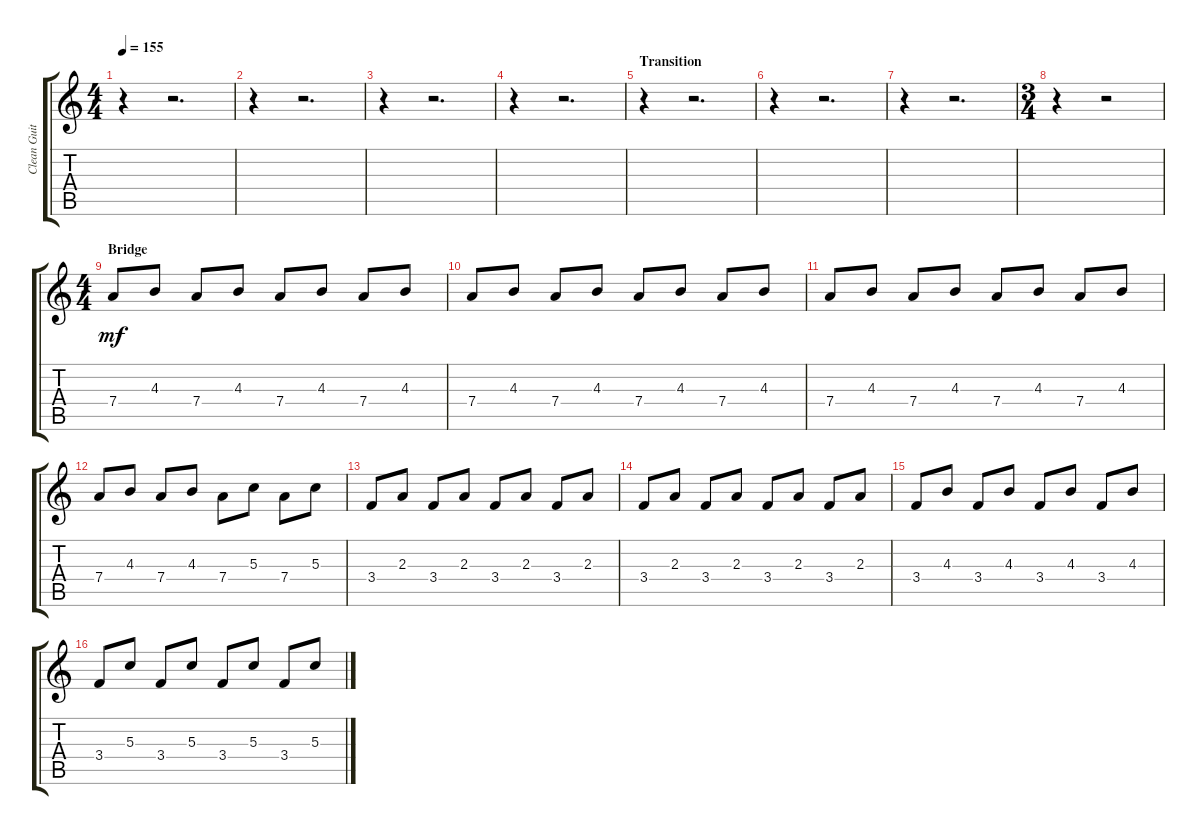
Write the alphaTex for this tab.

\track ("Clean Guitar Rhythm" "Clean Guit") {instrument electricguitarclean}
\staff {score tabs}
\tuning (E4 B3 G3 D3 A2 E2) {hide}
\ts (4 4)
\tempo 155
\clef g2
\ks c
r.4{dy mf} r.2{d} |
r.4 r.2{d} |
r.4 r.2{d} |
r.4 r.2{d} |
\section ("" "Transition")
r.4 r.2{d} |
r.4 r.2{d} |
r.4 r.2{d} |
\ts (3 4)
r.4 r.2 |
\ts (4 4)
\section ("" "Bridge")
7.4.8 4.3.8 7.4.8 4.3.8 7.4.8 4.3.8 7.4.8 4.3.8 |
7.4.8 4.3.8 7.4.8 4.3.8 7.4.8 4.3.8 7.4.8 4.3.8 |
7.4.8 4.3.8 7.4.8 4.3.8 7.4.8 4.3.8 7.4.8 4.3.8 |
7.4.8 4.3.8 7.4.8 4.3.8 7.4.8 5.3.8 7.4.8 5.3.8 |
3.4.8 2.3.8 3.4.8 2.3.8 3.4.8 2.3.8 3.4.8 2.3.8 |
3.4.8 2.3.8 3.4.8 2.3.8 3.4.8 2.3.8 3.4.8 2.3.8 |
3.4.8 4.3.8 3.4.8 4.3.8 3.4.8 4.3.8 3.4.8 4.3.8 |
3.4.8 5.3.8 3.4.8 5.3.8 3.4.8 5.3.8 3.4.8 5.3.8
